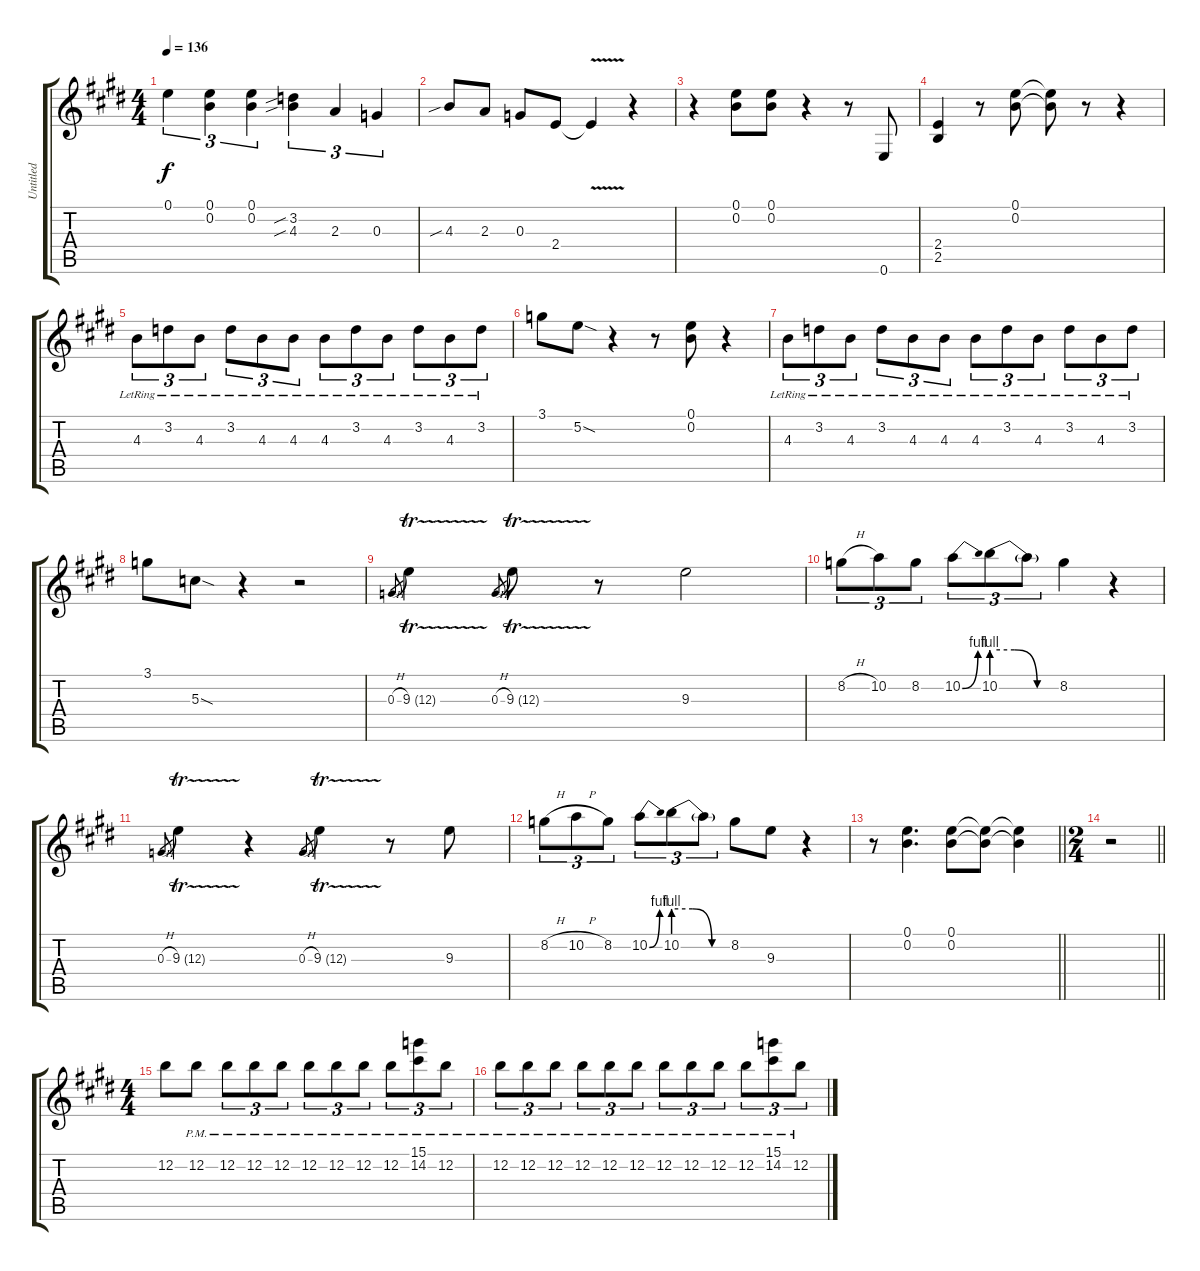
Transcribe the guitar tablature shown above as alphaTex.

\track ("Untitled" "Untitled") {instrument distortionguitar}
\staff {score tabs}
\tuning (E4 B3 G3 D3 A2 E2) {hide}
\ts (4 4)
\tempo 136
\clef g2
\ks e
0.1.4{tu (3 2) dy f} (0.1 0.2).4{tu (3 2)} (0.1 0.2).4{tu (3 2)} (3.2{sib} 4.3{sib}).4{tu (3 2)} 2.3.4{tu (3 2)} 0.3.4{tu (3 2)} |
\ks c#minor
4.3{sib}.8 2.3.8 0.3.8 2.4.8 2.4{v t}.4 r.4 |
r.4 (0.1 0.2).8 (0.1 0.2).8 r.4 r.8 0.6.8 |
\ks e
(2.4 2.5).4 r.8 (0.1 0.2).8 (0.1{t} 0.2{t}).8 r.8 r.4 |
\ks c#minor
4.3{lr}.8{tu (3 2)} 3.2{lr}.8{tu (3 2)} 4.3{lr}.8{tu (3 2)} 3.2{lr}.8{tu (3 2)} 4.3{lr}.8{tu (3 2)} 4.3{lr}.8{tu (3 2)} 4.3{lr}.8{tu (3 2)} 3.2{lr}.8{tu (3 2)} 4.3{lr}.8{tu (3 2)} 3.2{lr}.8{tu (3 2)} 4.3{lr}.8{tu (3 2)} 3.2{lr}.8{tu (3 2)} |
3.1.8 5.2{sod}.8 r.4 r.8 (0.1 0.2).8 r.4 |
\ks e
4.3{lr}.8{tu (3 2)} 3.2{lr}.8{tu (3 2)} 4.3{lr}.8{tu (3 2)} 3.2{lr}.8{tu (3 2)} 4.3{lr}.8{tu (3 2)} 4.3{lr}.8{tu (3 2)} 4.3{lr}.8{tu (3 2)} 3.2{lr}.8{tu (3 2)} 4.3{lr}.8{tu (3 2)} 3.2{lr}.8{tu (3 2)} 4.3{lr}.8{tu (3 2)} 3.2{lr}.8{tu (3 2)} |
\ks c#minor
3.1.8 5.3{sod}.8 r.4 r.2 |
0.3{h}.8{gr} 9.3{tr (12 32)}.4 0.3{h}.8{gr} 9.3{tr (12 32)}.8 r.8 9.3.2 |
\ks e
8.2{h}.8{tu (3 2)} 10.2.8{tu (3 2)} 8.2.8{tu (3 2)} 10.2{be (bend 0 0 60 4)}.8{tu (3 2)} 10.2{be (custom 0 4 20 4 40 0 60 0)}.8{tu (3 2)} 10.2{t}.8{tu (3 2)} 8.2.4 r.4 |
\ks c#minor
0.3{h}.8{gr} 9.3{tr (12 32)}.4 r.4 0.3{h}.8{gr} 9.3{tr (12 32)}.4 r.8 9.3.8 |
8.2{h}.8{tu (3 2)} 10.2{h}.8{tu (3 2)} 8.2.8{tu (3 2)} 10.2{be (bend 0 0 60 4)}.8{tu (3 2)} 10.2{be (custom 0 4 20 4 40 0 60 0)}.8{tu (3 2)} 10.2{t}.8{tu (3 2)} 8.2.8 9.3.8 r.4 |
\barLineRight lightlight
\ks e
r.8 (0.1 0.2).4{d} (0.1 0.2).8 (0.1{t} 0.2{t}).8 (0.1{t} 0.2{t}).4 |
\ts (2 4)
\barLineRight lightlight
\ks c#minor
r.2 |
\ts (4 4)
12.2.8 12.2{pm}.8 12.2{pm}.8{tu (3 2)} 12.2{pm}.8{tu (3 2)} 12.2{pm}.8{tu (3 2)} 12.2{pm}.8{tu (3 2)} 12.2{pm}.8{tu (3 2)} 12.2{pm}.8{tu (3 2)} 12.2{pm}.8{tu (3 2)} (15.1{pm} 14.2{pm}).8{tu (3 2)} 12.2{pm}.8{tu (3 2)} |
\ks e
12.2{pm}.8{tu (3 2)} 12.2{pm}.8{tu (3 2)} 12.2{pm}.8{tu (3 2)} 12.2{pm}.8{tu (3 2)} 12.2{pm}.8{tu (3 2)} 12.2{pm}.8{tu (3 2)} 12.2{pm}.8{tu (3 2)} 12.2{pm}.8{tu (3 2)} 12.2{pm}.8{tu (3 2)} 12.2{pm}.8{tu (3 2)} (15.1{pm} 14.2{pm}).8{tu (3 2)} 12.2{pm}.8{tu (3 2)}
